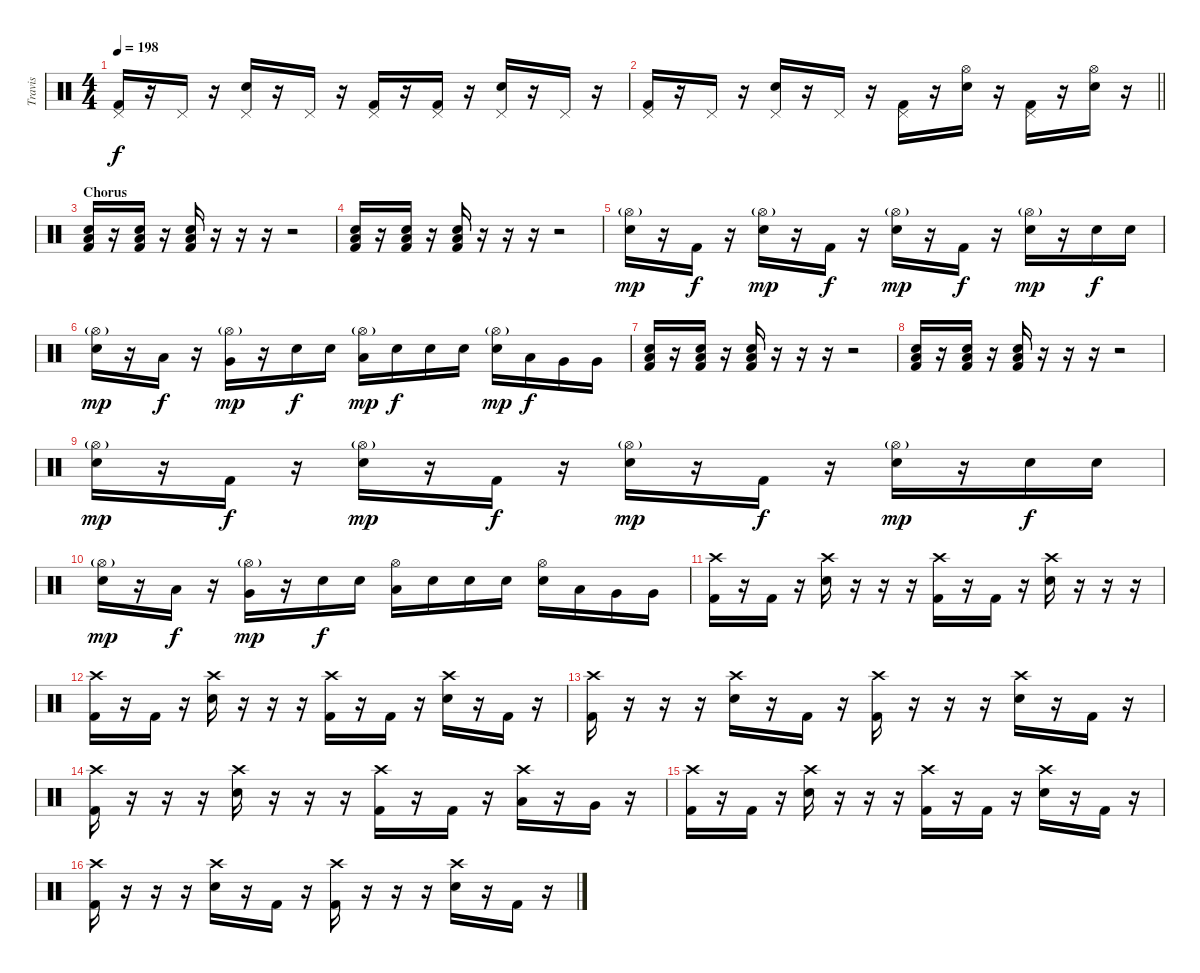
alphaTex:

\track ("Travis" "Travis") {instrument percussion}
\staff {score}
\articulation defaults
\ts (4 4)
\tempo 198
\clef neutral
\ks c
("Pedal Hi-Hat (hit)" "Kick (hit) 2").16{dy f} r.16 "Pedal Hi-Hat (hit)".16 r.16 ("Pedal Hi-Hat (hit)" "Snare (hit) 2").16 r.16 "Pedal Hi-Hat (hit)".16 r.16 ("Pedal Hi-Hat (hit)" "Kick (hit) 2").16 r.16 ("Pedal Hi-Hat (hit)" "Kick (hit) 2").16 r.16 ("Pedal Hi-Hat (hit)" "Snare (hit) 2").16 r.16 "Pedal Hi-Hat (hit)".16 r.16 |
\barLineRight lightlight
("Pedal Hi-Hat (hit)" "Kick (hit) 2").16 r.16 "Pedal Hi-Hat (hit)".16 r.16 ("Pedal Hi-Hat (hit)" "Snare (hit) 2").16 r.16 "Pedal Hi-Hat (hit)".16 r.16 ("Pedal Hi-Hat (hit)" "Kick (hit) 2").16 r.16 ("Hi-Hat (open)" "Snare (hit) 2").16 r.16 ("Pedal Hi-Hat (hit)" "Kick (hit) 2").16 r.16 ("Hi-Hat (open)" "Snare (hit) 2").16 r.16 |
\section ("" "Chorus")
("Snare (hit) 2" "Low Tom (hit)" "Kick (hit) 2").16 r.16 ("Snare (hit) 2" "Low Tom (hit)" "Kick (hit) 2").16 r.16 ("Snare (hit) 2" "Low Tom (hit)" "Kick (hit) 2").16 r.16 r.16 r.16 r.2 |
("Snare (hit) 2" "Low Tom (hit)" "Kick (hit) 2").16 r.16 ("Snare (hit) 2" "Low Tom (hit)" "Kick (hit) 2").16 r.16 ("Snare (hit) 2" "Low Tom (hit)" "Kick (hit) 2").16 r.16 r.16 r.16 r.2 |
("Hi-Hat (open)"{g} "Snare (hit) 2").16{dy mp} r.16 "Kick (hit) 2".16{dy f} r.16 ("Hi-Hat (open)"{g} "Snare (hit) 2").16{dy mp} r.16 "Kick (hit) 2".16{dy f} r.16 ("Hi-Hat (open)"{g} "Snare (hit) 2").16{dy mp} r.16 "Kick (hit) 2".16{dy f} r.16 ("Hi-Hat (open)"{g} "Snare (hit) 2").16{dy mp} r.16 "Snare (hit) 2".16{dy f} "Snare (hit) 2".16 |
("Hi-Hat (open)"{g} "Snare (hit) 2").16{dy mp} r.16 "Low Tom (hit)".16{dy f} r.16 ("Hi-Hat (open)"{g} "Very Low Tom (hit)").16{dy mp} r.16 "Snare (hit) 2".16{dy f} "Snare (hit) 2".16 ("Hi-Hat (open)"{g} "Low Tom (hit)").16{dy mp} "Snare (hit) 2".16{dy f} "Snare (hit) 2".16 "Snare (hit) 2".16 ("Hi-Hat (open)"{g} "Snare (hit) 2").16{dy mp} "Low Tom (hit)".16{dy f} "Very Low Tom (hit)".16 "Very Low Tom (hit)".16 |
("Snare (hit) 2" "Low Tom (hit)" "Kick (hit) 2").16 r.16 ("Snare (hit) 2" "Low Tom (hit)" "Kick (hit) 2").16 r.16 ("Snare (hit) 2" "Low Tom (hit)" "Kick (hit) 2").16 r.16 r.16 r.16 r.2 |
("Snare (hit) 2" "Low Tom (hit)" "Kick (hit) 2").16 r.16 ("Snare (hit) 2" "Low Tom (hit)" "Kick (hit) 2").16 r.16 ("Snare (hit) 2" "Low Tom (hit)" "Kick (hit) 2").16 r.16 r.16 r.16 r.2 |
("Hi-Hat (open)"{g} "Snare (hit) 2").16{dy mp} r.16 "Kick (hit) 2".16{dy f} r.16 ("Hi-Hat (open)"{g} "Snare (hit) 2").16{dy mp} r.16 "Kick (hit) 2".16{dy f} r.16 ("Hi-Hat (open)"{g} "Snare (hit) 2").16{dy mp} r.16 "Kick (hit) 2".16{dy f} r.16 ("Hi-Hat (open)"{g} "Snare (hit) 2").16{dy mp} r.16 "Snare (hit) 2".16{dy f} "Snare (hit) 2".16 |
("Hi-Hat (open)"{g} "Snare (hit) 2").16{dy mp} r.16 "Low Tom (hit)".16{dy f} r.16 ("Hi-Hat (open)"{g} "Very Low Tom (hit)").16{dy mp} r.16 "Snare (hit) 2".16{dy f} "Snare (hit) 2".16 ("Hi-Hat (open)" "Low Tom (hit)").16 "Snare (hit) 2".16 "Snare (hit) 2".16 "Snare (hit) 2".16 ("Hi-Hat (open)" "Snare (hit) 2").16 "Low Tom (hit)".16 "Very Low Tom (hit)".16 "Very Low Tom (hit)".16 |
("Crash high (hit)" "Kick (hit) 2").16 r.16 "Kick (hit) 2".16 r.16 ("Crash high (hit)" "Snare (hit) 2").16 r.16 r.16 r.16 ("Crash high (hit)" "Kick (hit) 2").16 r.16 "Kick (hit) 2".16 r.16 ("Crash high (hit)" "Snare (hit) 2").16 r.16 r.16 r.16 |
("Crash high (hit)" "Kick (hit) 2").16 r.16 "Kick (hit) 2".16 r.16 ("Crash high (hit)" "Snare (hit) 2").16 r.16 r.16 r.16 ("Crash high (hit)" "Kick (hit) 2").16 r.16 "Kick (hit) 2".16 r.16 ("Crash high (hit)" "Snare (hit) 2").16 r.16 "Kick (hit) 2".16 r.16 |
("Crash high (hit)" "Kick (hit) 2").16 r.16 r.16 r.16 ("Crash high (hit)" "Snare (hit) 2").16 r.16 "Kick (hit) 2".16 r.16 ("Crash high (hit)" "Kick (hit) 2").16 r.16 r.16 r.16 ("Crash high (hit)" "Snare (hit) 2").16 r.16 "Kick (hit) 2".16 r.16 |
("Crash high (hit)" "Kick (hit) 2").16 r.16 r.16 r.16 ("Crash high (hit)" "Snare (hit) 2").16 r.16 r.16 r.16 ("Crash high (hit)" "Kick (hit) 2").16 r.16 "Kick (hit) 2".16 r.16 ("Crash high (hit)" "Low Tom (hit)").16 r.16 "Very Low Tom (hit)".16 r.16 |
("Crash high (hit)" "Kick (hit) 2").16 r.16 "Kick (hit) 2".16 r.16 ("Crash high (hit)" "Snare (hit) 2").16 r.16 r.16 r.16 ("Crash high (hit)" "Kick (hit) 2").16 r.16 "Kick (hit) 2".16 r.16 ("Crash high (hit)" "Snare (hit) 2").16 r.16 "Kick (hit) 2".16 r.16 |
("Crash high (hit)" "Kick (hit) 2").16 r.16 r.16 r.16 ("Crash high (hit)" "Snare (hit) 2").16 r.16 "Kick (hit) 2".16 r.16 ("Crash high (hit)" "Kick (hit) 2").16 r.16 r.16 r.16 ("Crash high (hit)" "Snare (hit) 2").16 r.16 "Kick (hit) 2".16 r.16
